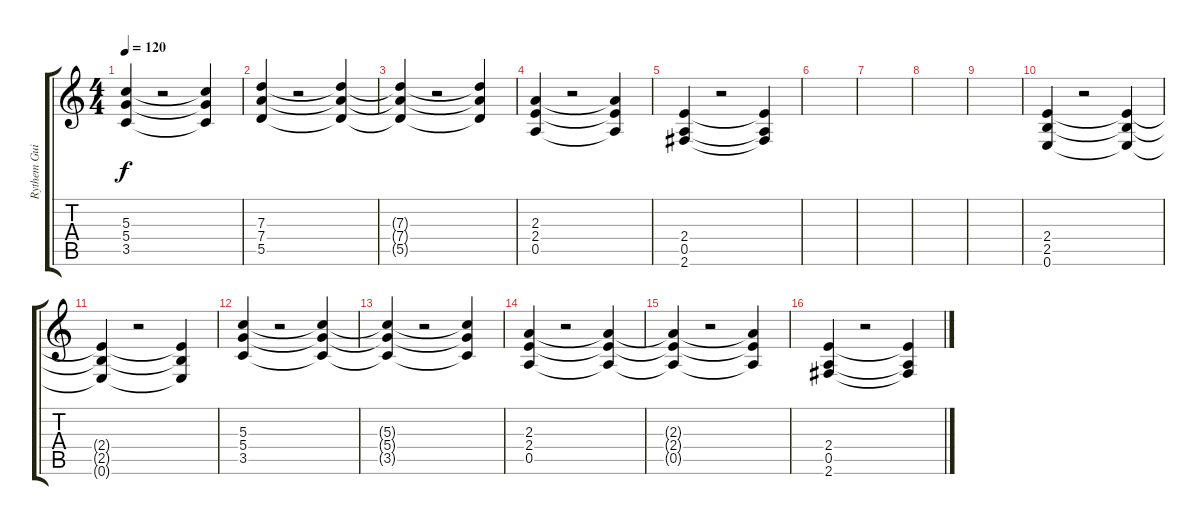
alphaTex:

\track ("Rythem Guitar 2" "Rythem Gui") {instrument overdrivenguitar}
\staff {score tabs}
\tuning (E4 B3 G3 D3 A2 E2) {hide}
\ts (4 4)
\tempo 120
\clef g2
\ks c
(5.3{t} 5.4{t} 3.5{t}).4{dy f} r.2 (5.3{t} 5.4{t} 3.5{t}).4 |
(7.3 7.4 5.5).4 r.2 (7.3{t} 7.4{t} 5.5{t}).4 |
(7.3{t} 7.4{t} 5.5{t}).4 r.2 (7.3{t} 7.4{t} 5.5{t}).4 |
(2.3 2.4 0.5).4 r.2 (2.3{t} 2.4{t} 0.5{t}).4 |
(2.4 0.5 2.6).4 r.2 (2.4{t} 0.5{t} 2.6{t}).4 |
|
|
|
|
(2.4 2.5 0.6).4 r.2 (2.4{t} 2.5{t} 0.6{t}).4 |
(2.4{t} 2.5{t} 0.6{t}).4 r.2 (2.4{t} 2.5{t} 0.6{t}).4 |
(5.3 5.4 3.5).4 r.2 (5.3{t} 5.4{t} 3.5{t}).4 |
(5.3{t} 5.4{t} 3.5{t}).4 r.2 (5.3{t} 5.4{t} 3.5{t}).4 |
(2.3 2.4 0.5).4 r.2 (2.3{t} 2.4{t} 0.5{t}).4 |
(2.3{t} 2.4{t} 0.5{t}).4 r.2 (2.3{t} 2.4{t} 0.5{t}).4 |
(2.4 0.5 2.6).4 r.2 (2.4{t} 0.5{t} 2.6{t}).4
